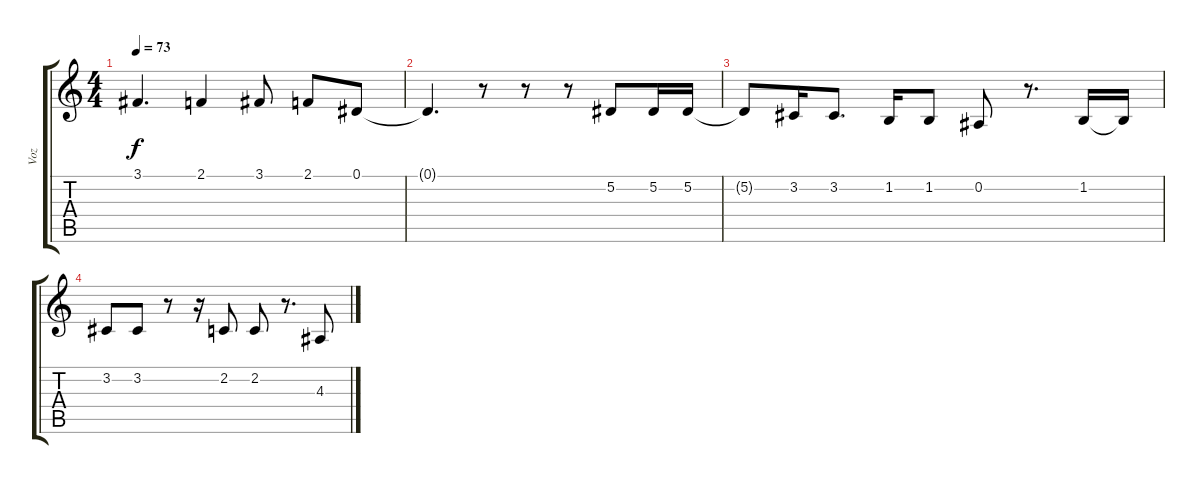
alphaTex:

\track ("Voz" "Voz") {instrument lead6voice}
\staff {score tabs}
\tuning (Eb4 Bb3 Gb3 Db3 Ab2 Eb2) {hide}
\ts (4 4)
\tempo 73
\clef g2
\ks c
3.1{t}.4{d dy f} 2.1.4 3.1.8 2.1.8 0.1.8 |
0.1{t}.4{d} r.8 r.8 r.8 5.2.8 5.2.16 5.2.16 |
5.2{t}.8 3.2.16 3.2.8{d} 1.2.16 1.2.8 0.2.8 r.8{d} 1.2.16 1.2{t}.16 |
3.2.8 3.2.8 r.8 r.16 2.2.8 2.2.8 r.8{d} 4.3.8
